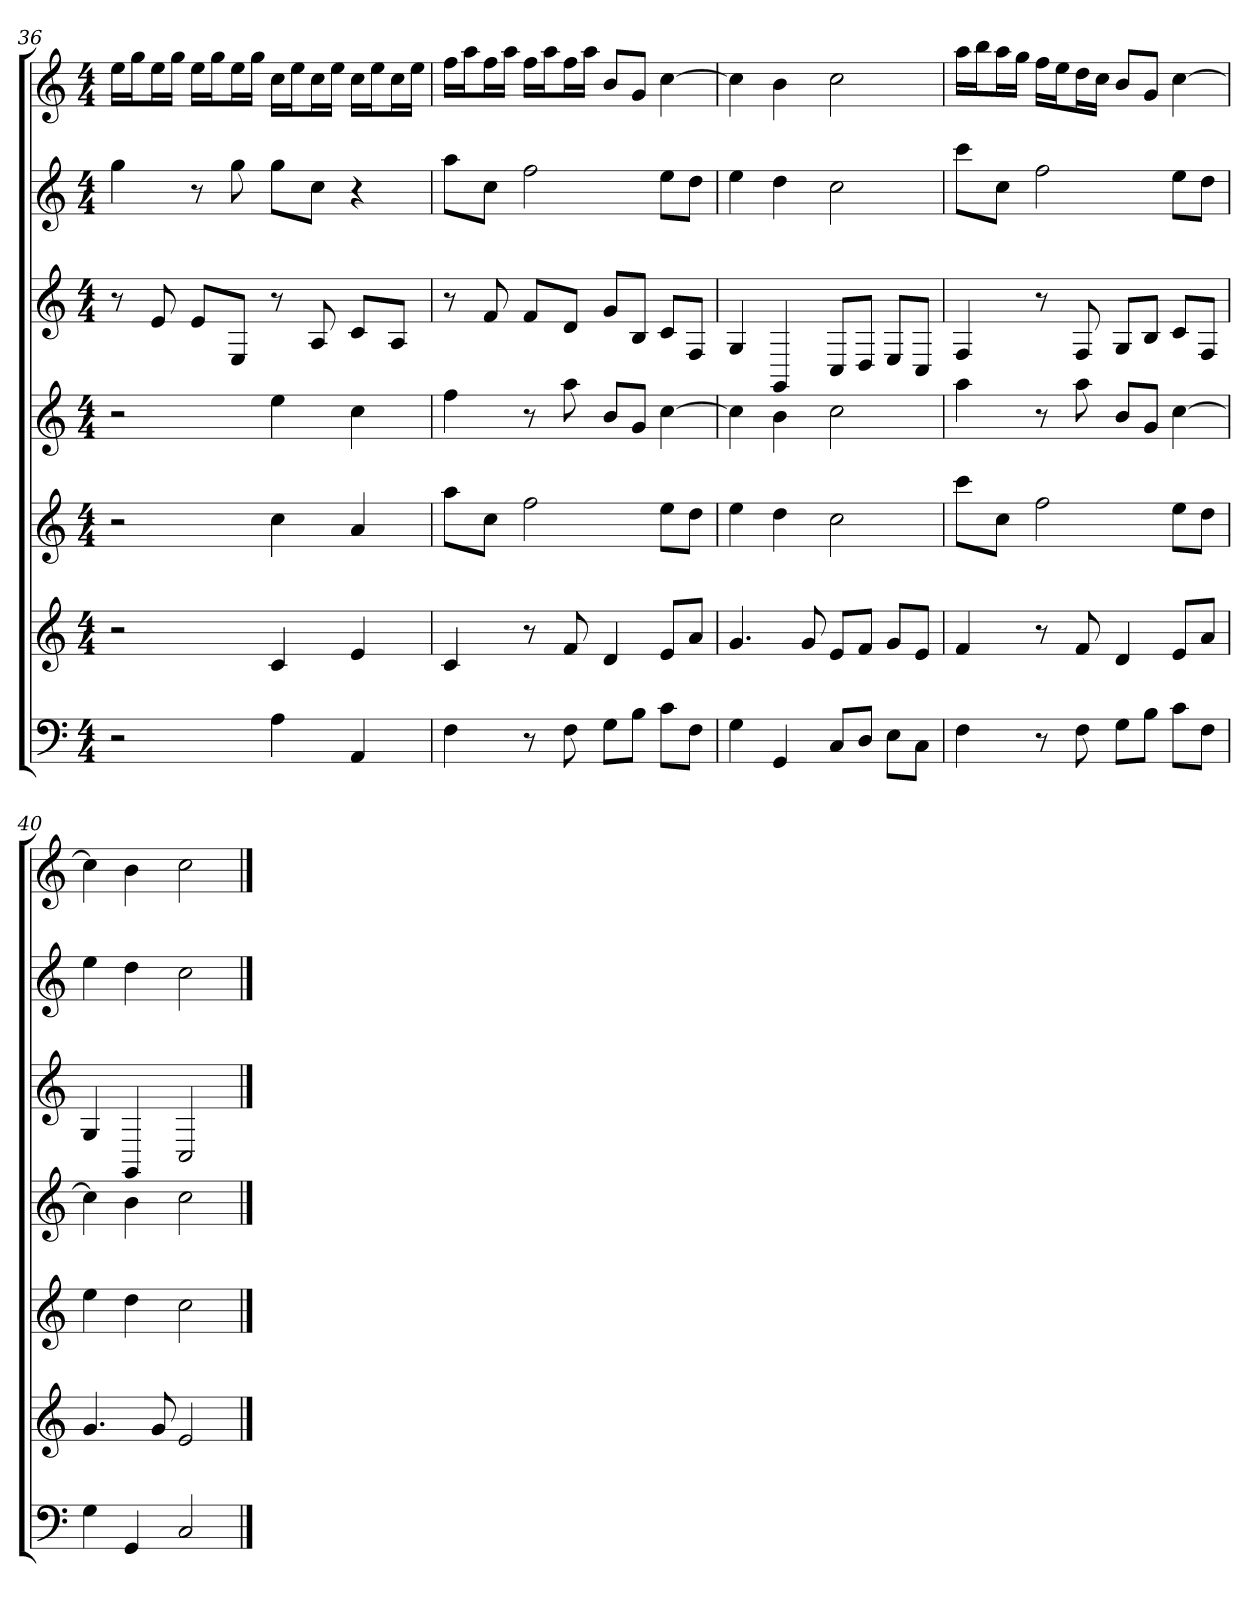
**kern	**kern	**kern	**kern	**kern	**kern	**kern
*part7	*part6	*part5	*part4	*part3	*part2	*part1
*staff7	*staff6	*staff5	*staff4	*staff3	*staff2	*staff1
*k[]	*k[]	*k[]	*k[]	*k[]	*k[]	*k[]
*C:	*C:	*C:	*C:	*C:	*C:	*C:
*M4/4	*M4/4	*M4/4	*M4/4	*M4/4	*M4/4	*M4/4
=36	=36	=36	=36	=36	=36	=36
2r	2r	2r	2r	8r	4gg	16eeLL
.	.	.	.	.	.	16ggJ
.	.	.	.	8e	.	16eeL
.	.	.	.	.	.	16ggJJ
.	.	.	.	8eL	8r	16eeLL
.	.	.	.	.	.	16ggJ
.	.	.	.	8EJ	8gg	16eeL
.	.	.	.	.	.	16ggJJ
4A	4c	4cc	4ee	8r	8ggL	16ccLL
.	.	.	.	.	.	16eeJ
.	.	.	.	8A	8ccJ	16ccL
.	.	.	.	.	.	16eeJJ
4AA	4e	4a	4cc	8cL	4r	16ccLL
.	.	.	.	.	.	16eeJ
.	.	.	.	8AJ	.	16ccL
.	.	.	.	.	.	16eeJJ
=37	=37	=37	=37	=37	=37	=37
4F	4c	8aaL	4ff	8r	8aaL	16ffLL
.	.	.	.	.	.	16aaJ
.	.	8ccJ	.	8f	8ccJ	16ffL
.	.	.	.	.	.	16aaJJ
8r	8r	2ff	8r	8fL	2ff	16ffLL
.	.	.	.	.	.	16aaJ
8F	8f	.	8aa	8dJ	.	16ffL
.	.	.	.	.	.	16aaJJ
8GL	4d	.	8bL	8gL	.	8bL
8BJ	.	.	8gJ	8BJ	.	8gJ
8cL	8eL	8eeL	[4cc	8cL	8eeL	[4cc
8FJ	8aJ	8ddJ	.	8FJ	8ddJ	.
=38	=38	=38	=38	=38	=38	=38
4G	4.g	4ee	4cc]	4G	4ee	4cc]
4GG	.	4dd	4b	4GG	4dd	4b
.	8g	.	.	.	.	.
8CL	8eL	2cc	2cc	8CL	2cc	2cc
8DJ	8fJ	.	.	8DJ	.	.
8EL	8gL	.	.	8EL	.	.
8CJ	8eJ	.	.	8CJ	.	.
=39	=39	=39	=39	=39	=39	=39
4F	4f	8cccL	4aa	4F	8cccL	16aaLL
.	.	.	.	.	.	16bbJ
.	.	8ccJ	.	.	8ccJ	16aaL
.	.	.	.	.	.	16ggJJ
8r	8r	2ff	8r	8r	2ff	16ffLL
.	.	.	.	.	.	16eeJ
8F	8f	.	8aa	8F	.	16ddL
.	.	.	.	.	.	16ccJJ
8GL	4d	.	8bL	8GL	.	8bL
8BJ	.	.	8gJ	8BJ	.	8gJ
8cL	8eL	8eeL	[4cc	8cL	8eeL	[4cc
8FJ	8aJ	8ddJ	.	8FJ	8ddJ	.
=40	=40	=40	=40	=40	=40	=40
4G	4.g	4ee	4cc]	4G	4ee	4cc]
4GG	.	4dd	4b	4GG	4dd	4b
.	8g	.	.	.	.	.
2C	2e	2cc	2cc	2C	2cc	2cc
==	==	==	==	==	==	==
*-	*-	*-	*-	*-	*-	*-
